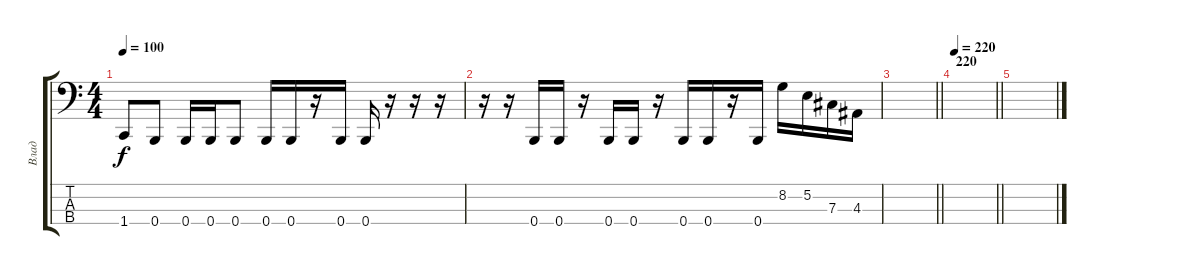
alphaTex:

\track ("Влад" "Влад") {instrument electricbasspick}
\staff {score tabs}
\tuning (E2 B1 Gb1 B0) {hide}
\ts (4 4)
\tempo 100
\clef f4
\ks c
1.4.8{dy f} 0.4.8 0.4.16 0.4.16 0.4.8 0.4.16 0.4.16 r.16 0.4.16 0.4.16 r.16 r.16 r.16 |
r.16 r.16 0.4.16 0.4.16 r.16 0.4.16 0.4.16 r.16 0.4.16 0.4.16 r.16 0.4.16 8.2.16 5.2.16 7.3.16 4.3.16 |
\barLineRight lightlight
|
\section ("" "220")
\tempo 220
\barLineRight lightlight
|
\section ("" "")
